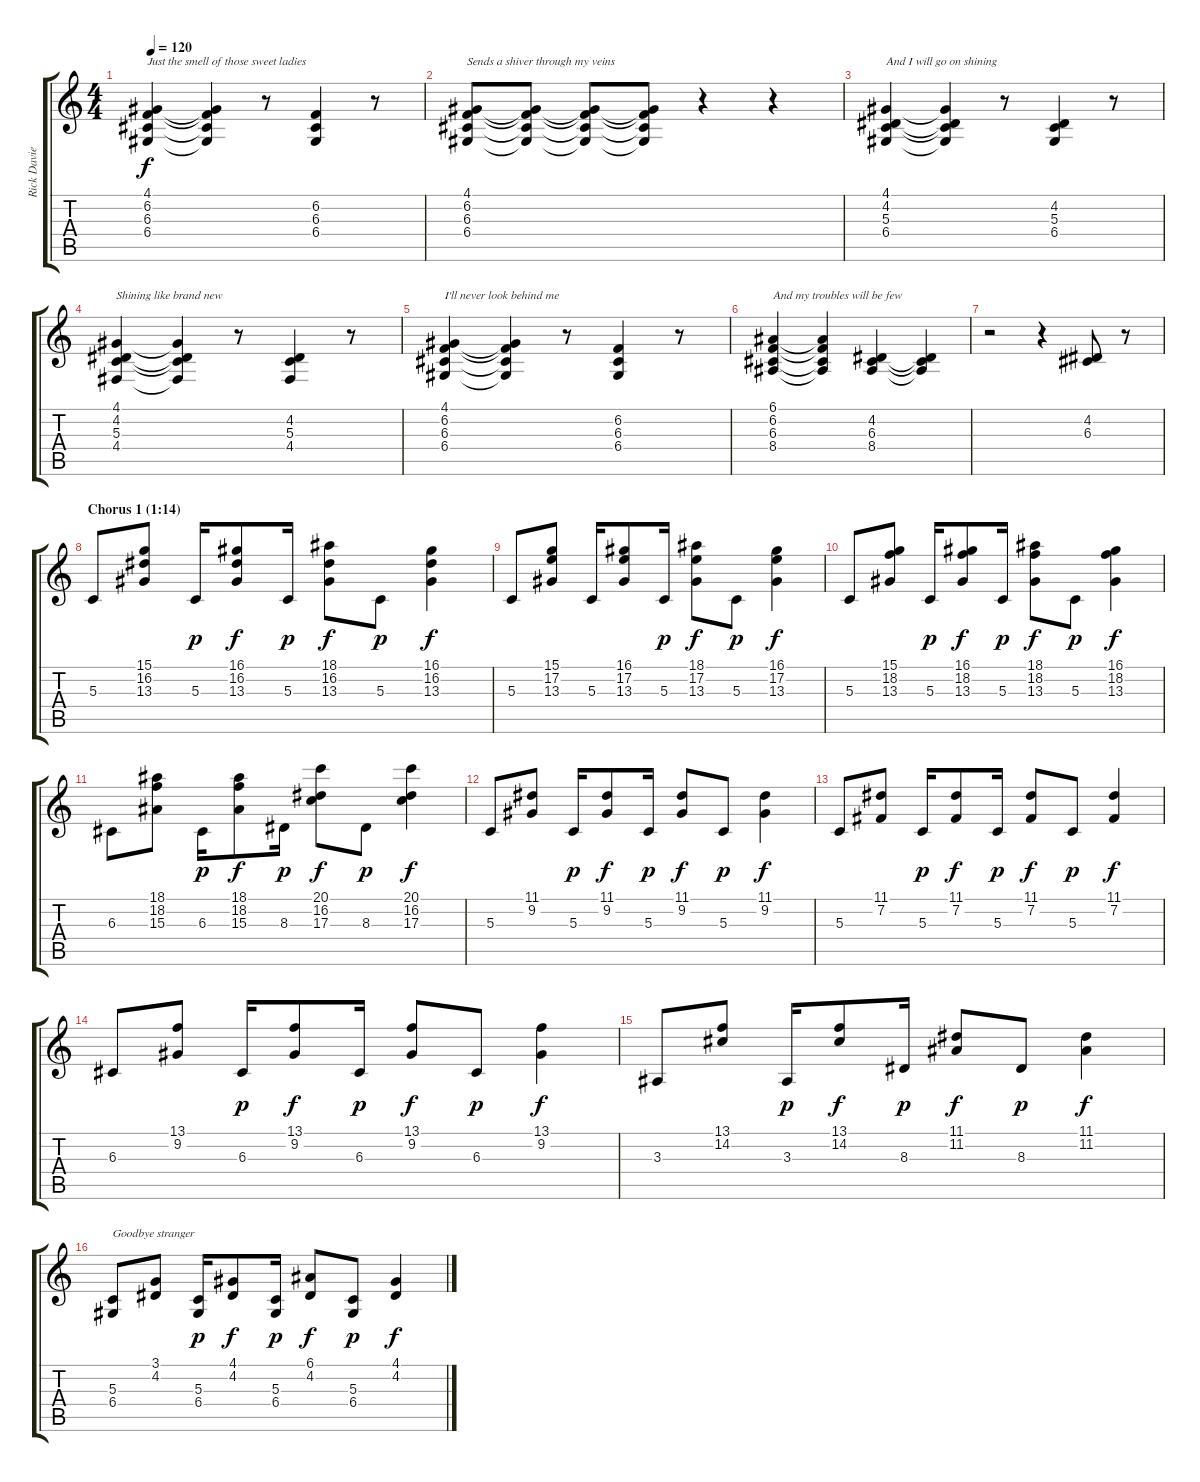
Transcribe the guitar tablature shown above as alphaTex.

\track ("Rick Davies (electric piano)" "Rick Davie") {instrument electricgrandpiano}
\staff {score tabs}
\tuning (E4 B3 G3 D3 A2 E2) {hide}
\ts (4 4)
\tempo 120
\clef g2
\ks c
(4.1 6.2 6.3 6.4).4{txt "Just the smell of those sweet ladies" dy f} (4.1{t} 6.2{t} 6.3{t} 6.4{t}).4 r.8 (6.2 6.3 6.4).4 r.8 |
(4.1 6.2 6.3 6.4).8{txt "Sends a shiver through my veins"} (4.1{t} 6.2{t} 6.3{t} 6.4{t}).8 (4.1{t} 6.2{t} 6.3{t} 6.4{t}).8 (4.1{t} 6.2{t} 6.3{t} 6.4{t}).8 r.4 r.4 |
(4.1 4.2 5.3 6.4).4{txt "And I will go on shining"} (4.1{t} 4.2{t} 5.3{t} 6.4{t}).4 r.8 (4.2 5.3 6.4).4 r.8 |
(4.1 4.2 5.3 4.4).4{txt "Shining like brand new"} (4.1{t} 4.2{t} 5.3{t} 4.4{t}).4 r.8 (4.2 5.3 4.4).4 r.8 |
(4.1 6.2 6.3 6.4).4{txt "I'll never look behind me"} (4.1{t} 6.2{t} 6.3{t} 6.4{t}).4 r.8 (6.2 6.3 6.4).4 r.8 |
(6.1 6.2 6.3 8.4).4{txt "And my troubles will be few"} (6.1{t} 6.2{t} 6.3{t} 8.4{t}).4 (4.2 6.3 8.4).4 (4.2{t} 6.3{t} 8.4{t}).4 |
r.2 r.4 (4.2 6.3).8 r.8 |
\section ("" "Chorus 1 (1:14)")
5.3.8 (15.1 16.2 13.3).8 5.3.16{dy p} (16.1 16.2 13.3).8{dy f} 5.3.16{dy p} (18.1 16.2 13.3).8{dy f} 5.3.8{dy p} (16.1 16.2 13.3).4{dy f} |
5.3.8 (15.1 17.2 13.3).8 5.3.16 (16.1 17.2 13.3).8 5.3.16{dy p} (18.1 17.2 13.3).8{dy f} 5.3.8{dy p} (16.1 17.2 13.3).4{dy f} |
5.3.8 (15.1 18.2 13.3).8 5.3.16{dy p} (16.1 18.2 13.3).8{dy f} 5.3.16{dy p} (18.1 18.2 13.3).8{dy f} 5.3.8{dy p} (16.1 18.2 13.3).4{dy f} |
6.3.8 (18.1 18.2 15.3).8 6.3.16{dy p} (18.1 18.2 15.3).8{dy f} 8.3.16{dy p} (20.1 16.2 17.3).8{dy f} 8.3.8{dy p} (20.1 16.2 17.3).4{dy f} |
5.3.8 (11.1 9.2).8 5.3.16{dy p} (11.1 9.2).8{dy f} 5.3.16{dy p} (11.1 9.2).8{dy f} 5.3.8{dy p} (11.1 9.2).4{dy f} |
5.3.8 (11.1 7.2).8 5.3.16{dy p} (11.1 7.2).8{dy f} 5.3.16{dy p} (11.1 7.2).8{dy f} 5.3.8{dy p} (11.1 7.2).4{dy f} |
6.3.8 (13.1 9.2).8 6.3.16{dy p} (13.1 9.2).8{dy f} 6.3.16{dy p} (13.1 9.2).8{dy f} 6.3.8{dy p} (13.1 9.2).4{dy f} |
3.3.8 (13.1 14.2).8 3.3.16{dy p} (13.1 14.2).8{dy f} 8.3.16{dy p} (11.1 11.2).8{dy f} 8.3.8{dy p} (11.1 11.2).4{dy f} |
(5.3 6.4).8{txt "Goodbye stranger"} (3.1 4.2).8 (5.3 6.4).16{dy p} (4.1 4.2).8{dy f} (5.3 6.4).16{dy p} (6.1 4.2).8{dy f} (5.3 6.4).8{dy p} (4.1 4.2).4{dy f}
